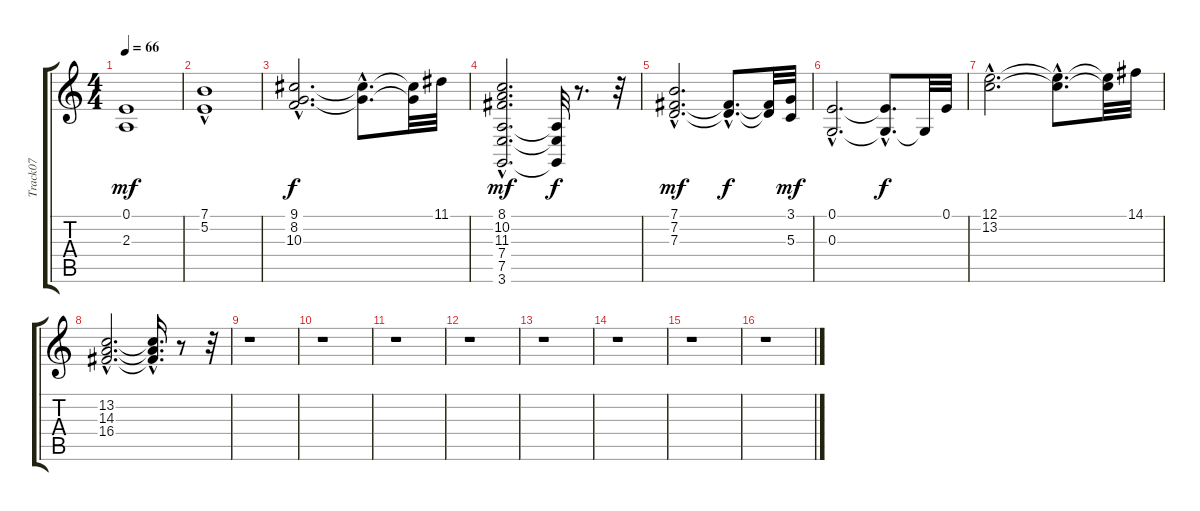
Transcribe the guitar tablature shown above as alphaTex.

\track ("Track07" "Track07") {instrument acousticgrandpiano}
\staff {score tabs}
\tuning (E4 B3 G3 D3 A2 E2) {hide}
\ts (4 4)
\tempo 66
\clef g2
\ks c
(0.1 2.3).1{dy mf} |
(7.1{hac} 5.2).1 |
(9.1{hac} 8.2{hac} 10.3).2{d dy f} (9.1{hac t} 8.2{hac t}).8{d} (9.1{t} 8.2{t}).32 11.1.32 |
(8.1 10.2 11.3 7.4{hac} 7.5{hac} 3.6{hac}).2{d dy mf} (7.4{t} 7.5{t} 3.6{t}).32{dy f} r.8{d} r.32 |
(7.1 7.2{hac} 7.3{hac}).2{d dy mf instrument pad8sweep} (7.2{hac t} 7.3{hac t}).8{d dy f} (7.2{t} 7.3{t}).32 (3.1 5.3).32{dy mf} |
(0.1{hac} 0.3{hac}).2{d} (0.1{t} 0.3{hac t}).8{d dy f} 0.3{t}.32 0.1.32 |
(12.1{hac} 13.2{hac}).2{d} (12.1{hac t} 13.2{hac t}).8{d} (12.1{t} 13.2{t}).32 14.1.32 |
(13.2{hac} 14.3{hac} 16.4{hac}).2{d} (13.2{hac t} 14.3{hac t} 16.4{hac t}).16{d} r.8 r.32 |
r.1 |
r.1 |
r.1 |
r.1 |
r.1 |
r.1 |
r.1 |
r.1
